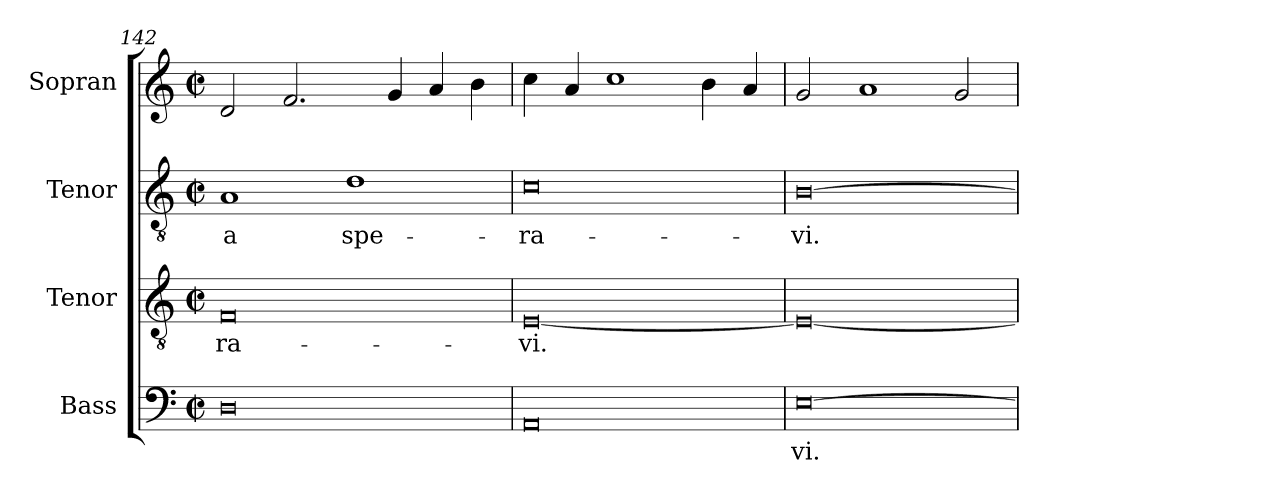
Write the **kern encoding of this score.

**kern	**text	**kern	**text	**kern	**text	**kern
*part4	*part4	*part3	*part3	*part2	*part2	*part1
*staff4	*staff4	*staff3	*staff3	*staff2	*staff2	*staff1
*I"Bass	*	*I"Tenor	*	*I"Tenor	*	*I"Sopran
*	*	*I'Tenor	*	*	*	*
*clefF4	*	*clefGv2	*	*clefGv2	*	*clefG2
*	*	*ITrd7c12	*	*ITrd7c12	*	*
*k[]	*	*k[]	*	*k[]	*	*k[]
*M2/2	*	*M2/2	*	*M2/2	*	*M2/2
*met(c|)	*	*met(c|)	*	*met(c|)	*	*met(c|)
=142	=142	=142	=142	=142	=142	=142
!	!	!	!LO:LY:b:color=#000000	!	!	!
!	!	!	!	!	!LO:LY:b:color=#000000	!
0Di	.	0FFi	-ra-	1AAi	-a	2di/
.	.	.	.	.	.	2.fi/
!	!	!	!	!	!LO:LY:b:color=#000000	!
.	.	.	.	1Di	spe-	.
.	.	.	.	.	.	4gi/
.	.	.	.	.	.	4ai/
.	.	.	.	.	.	4bi\
=143	=143	=143	=143	=143	=143	=143
!	!	!	!LO:LY:b:color=#000000	!	!	!
!	!	!	!	!	!LO:LY:b:color=#000000	!
0AAi	.	[<0EEi	-vi.	0Ci	-ra-	4cci\
.	.	.	.	.	.	4ai/
.	.	.	.	.	.	1cci
.	.	.	.	.	.	4bi\
.	.	.	.	.	.	4ai/
=144	=144	=144	=144	=144	=144	=144
!	!LO:LY:b:color=#000000	!	!	!	!	!
!	!	!	!	!	!LO:LY:b:color=#000000	!
[>0Ei	-vi.	0EEi_<	.	[>0BBi	-vi.	2gi/
.	.	.	.	.	.	1ai
.	.	.	.	.	.	2gi/
=	=	=	=	=	=	=
*-	*-	*-	*-	*-	*-	*-
